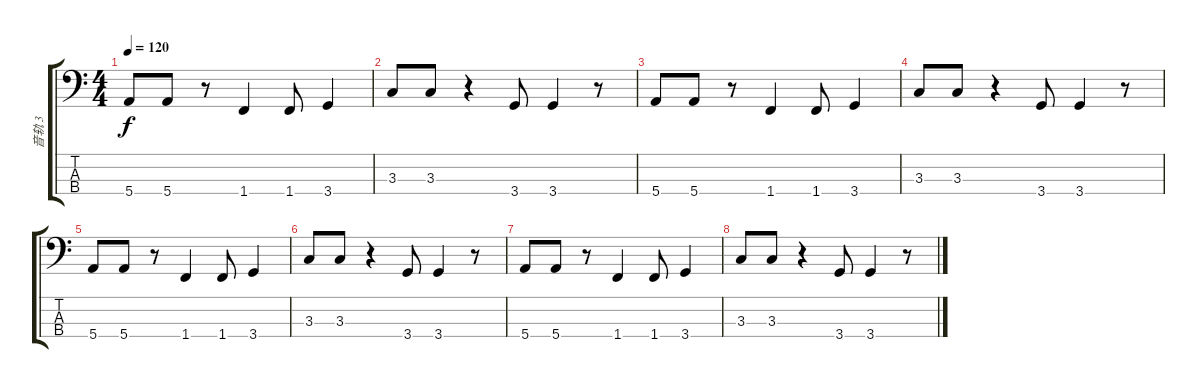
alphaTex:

\track ("音轨 3" "音轨 3") {instrument slapbass1}
\staff {score tabs}
\tuning (G2 D2 A1 E1) {hide}
\ts (4 4)
\tempo 120
\clef f4
\ks c
5.4.8{dy f} 5.4.8 r.8 1.4.4 1.4.8 3.4.4 |
3.3.8 3.3.8 r.4 3.4.8 3.4.4 r.8 |
5.4.8 5.4.8 r.8 1.4.4 1.4.8 3.4.4 |
3.3.8 3.3.8 r.4 3.4.8 3.4.4 r.8 |
5.4.8 5.4.8 r.8 1.4.4 1.4.8 3.4.4 |
3.3.8 3.3.8 r.4 3.4.8 3.4.4 r.8 |
5.4.8 5.4.8 r.8 1.4.4 1.4.8 3.4.4 |
3.3.8 3.3.8 r.4 3.4.8 3.4.4 r.8
